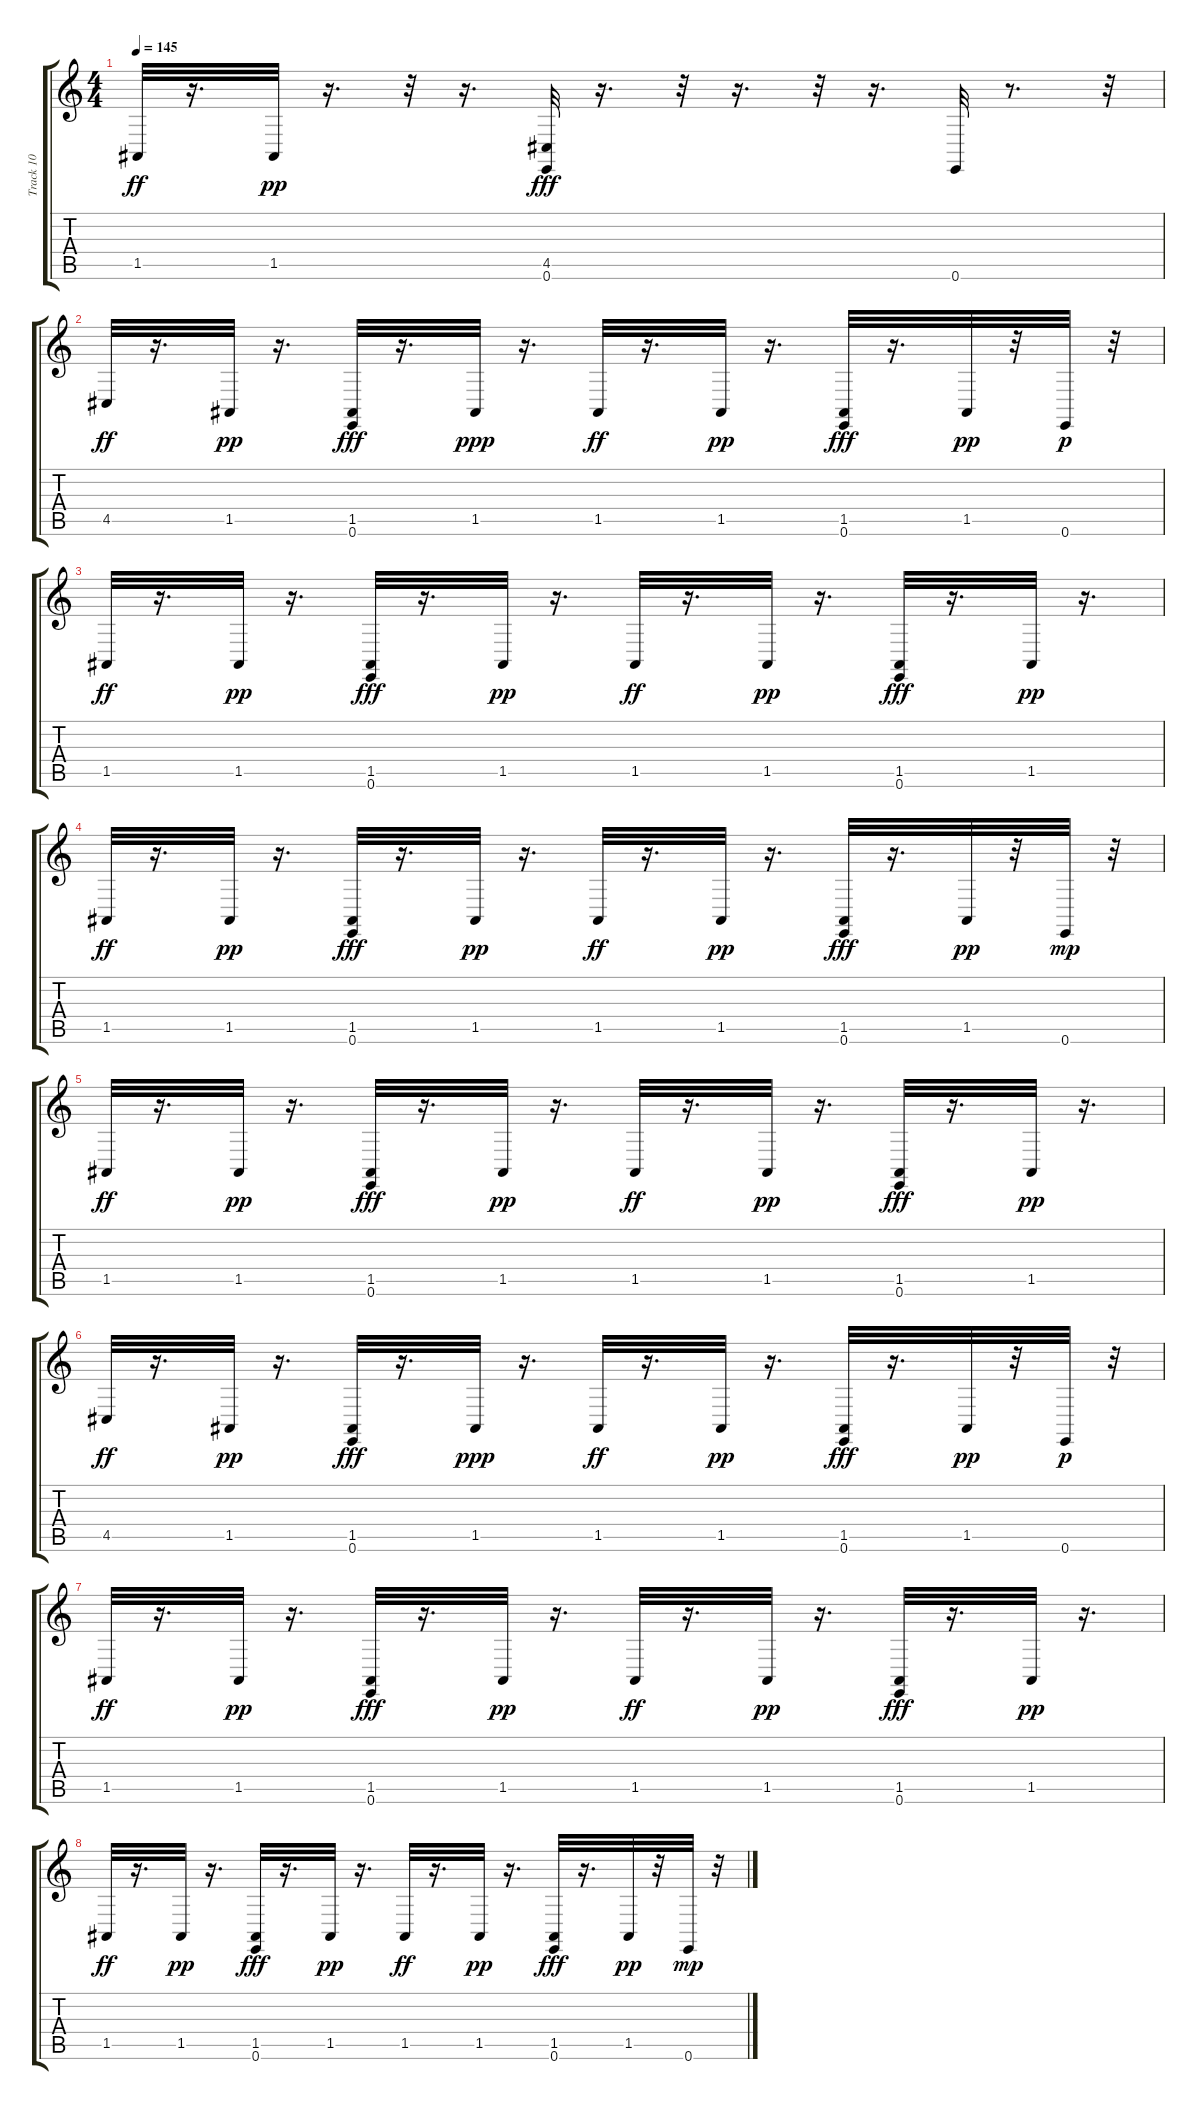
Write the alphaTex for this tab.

\track ("Track 10" "Track 10") {instrument acousticgrandpiano}
\staff {score tabs}
\tuning (E4 B3 G3 D3 A2 E2) {hide}
\ts (4 4)
\tempo 145
\clef g2
\ks c
1.5.32{dy ff} r.16{d} 1.5.32{dy pp} r.16{d} r.32 r.16{d} (4.5 0.6).32{dy fff} r.16{d} r.32 r.16{d} r.32 r.16{d} 0.6.32 r.8{d} r.32 |
4.5.32{dy ff} r.16{d} 1.5.32{dy pp} r.16{d} (1.5 0.6).32{dy fff} r.16{d} 1.5.32{dy ppp} r.16{d} 1.5.32{dy ff} r.16{d} 1.5.32{dy pp} r.16{d} (1.5 0.6).32{dy fff} r.16{d} 1.5.32{dy pp} r.32 0.6.32{dy p} r.32 |
1.5.32{dy ff} r.16{d} 1.5.32{dy pp} r.16{d} (1.5 0.6).32{dy fff} r.16{d} 1.5.32{dy pp} r.16{d} 1.5.32{dy ff} r.16{d} 1.5.32{dy pp} r.16{d} (1.5 0.6).32{dy fff} r.16{d} 1.5.32{dy pp} r.16{d} |
1.5.32{dy ff} r.16{d} 1.5.32{dy pp} r.16{d} (1.5 0.6).32{dy fff} r.16{d} 1.5.32{dy pp} r.16{d} 1.5.32{dy ff} r.16{d} 1.5.32{dy pp} r.16{d} (1.5 0.6).32{dy fff} r.16{d} 1.5.32{dy pp} r.32 0.6.32{dy mp} r.32 |
1.5.32{dy ff} r.16{d} 1.5.32{dy pp} r.16{d} (1.5 0.6).32{dy fff} r.16{d} 1.5.32{dy pp} r.16{d} 1.5.32{dy ff} r.16{d} 1.5.32{dy pp} r.16{d} (1.5 0.6).32{dy fff} r.16{d} 1.5.32{dy pp} r.16{d} |
4.5.32{dy ff} r.16{d} 1.5.32{dy pp} r.16{d} (1.5 0.6).32{dy fff} r.16{d} 1.5.32{dy ppp} r.16{d} 1.5.32{dy ff} r.16{d} 1.5.32{dy pp} r.16{d} (1.5 0.6).32{dy fff} r.16{d} 1.5.32{dy pp} r.32 0.6.32{dy p} r.32 |
1.5.32{dy ff} r.16{d} 1.5.32{dy pp} r.16{d} (1.5 0.6).32{dy fff} r.16{d} 1.5.32{dy pp} r.16{d} 1.5.32{dy ff} r.16{d} 1.5.32{dy pp} r.16{d} (1.5 0.6).32{dy fff} r.16{d} 1.5.32{dy pp} r.16{d} |
1.5.32{dy ff} r.16{d} 1.5.32{dy pp} r.16{d} (1.5 0.6).32{dy fff} r.16{d} 1.5.32{dy pp} r.16{d} 1.5.32{dy ff} r.16{d} 1.5.32{dy pp} r.16{d} (1.5 0.6).32{dy fff} r.16{d} 1.5.32{dy pp} r.32 0.6.32{dy mp} r.32
